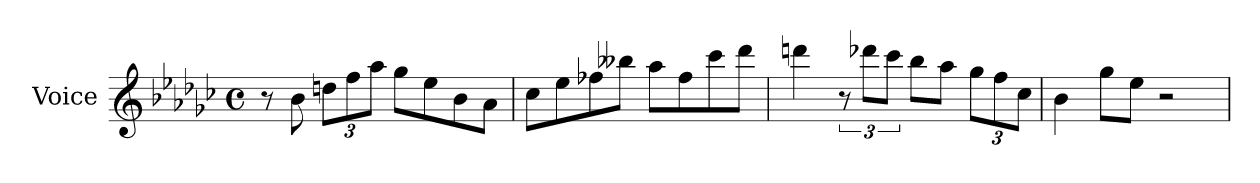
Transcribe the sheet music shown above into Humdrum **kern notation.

**kern
*part1
*staff1
*I"Voice
*I'Voice
*clefG2
*k[b-e-a-d-g-c-]
*M4/4
*met(c)
=1
8r
8b-\
12ddn\L
12ff\
12aa-\J
8gg-\L
8ee-\
8b-\
8a-\J
=2
8cc-\L
8ee-\
8ff-X\
8bb--X\J
8aa-\L
8ff-\
8ccc-\
8ddd-\J
=3
4dddn\
12r
12ddd-X\L
12ccc-\J
8bb-\L
8aa-\J
12gg-\L
12ff\
12cc-\J
=4
4b-\
8gg-\L
8ee-\J
2rcc
=
*-
